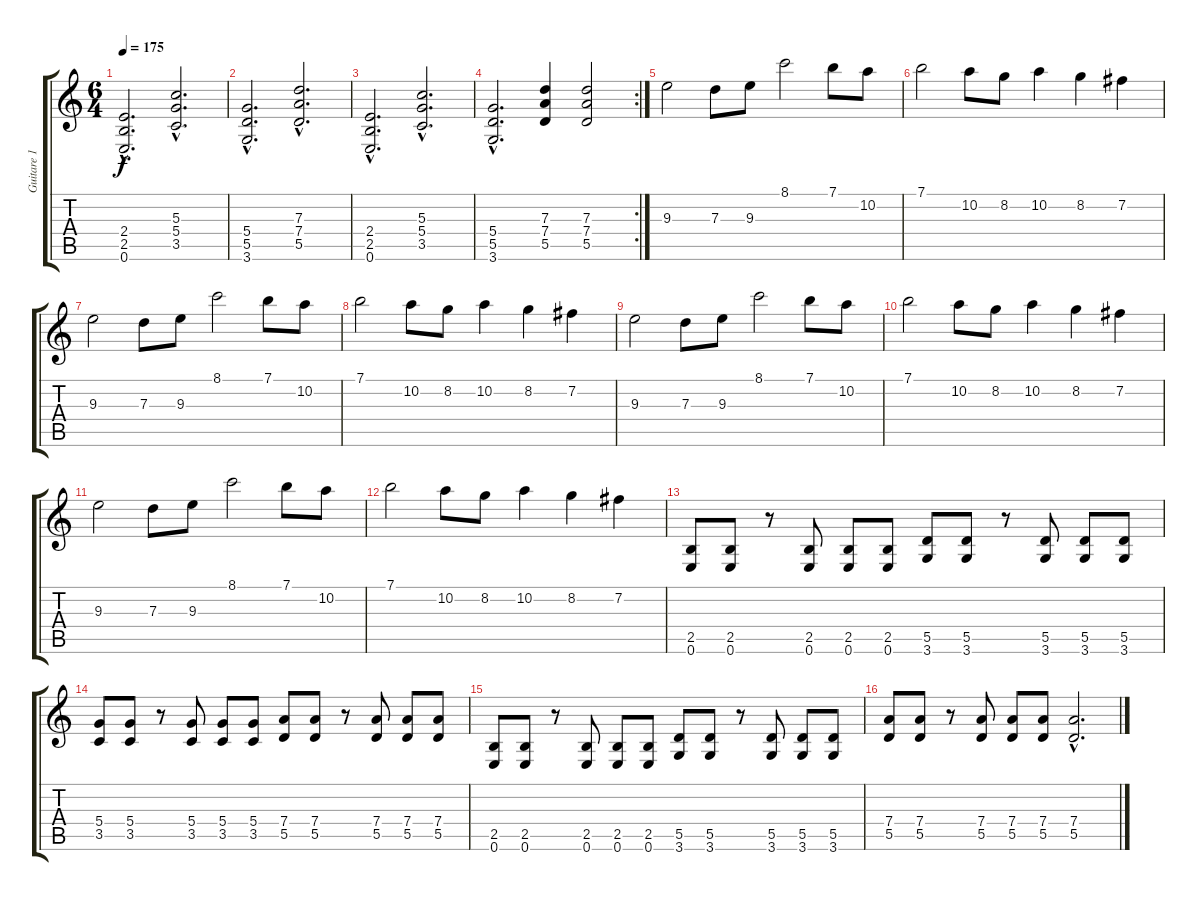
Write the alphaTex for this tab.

\track ("Guitare 1" "Guitare 1") {instrument distortionguitar}
\staff {score tabs}
\tuning (E4 B3 G3 D3 A2 E2) {hide}
\ts (6 4)
\tempo 175
\clef g2
\ks c
(2.4{hac} 2.5{hac} 0.6{hac}).2{d dy f} (5.3{hac} 5.4{hac} 3.5{hac}).2{d} |
(5.4{hac} 5.5{hac} 3.6{hac}).2{d} (7.3{hac} 7.4{hac} 5.5{hac}).2{d} |
(2.4{hac} 2.5{hac} 0.6{hac}).2{d} (5.3{hac} 5.4{hac} 3.5{hac}).2{d} |
\rc 2
(5.4{hac} 5.5{hac} 3.6{hac}).2{d} (7.3 7.4 5.5).4 (7.3 7.4 5.5).2 |
9.3.2{instrument acousticguitarnylon} 7.3.8 9.3.8 8.1.2 7.1.8 10.2.8 |
7.1.2 10.2.8 8.2.8 10.2.4 8.2.4 7.2.4 |
9.3.2 7.3.8 9.3.8 8.1.2 7.1.8 10.2.8 |
7.1.2 10.2.8 8.2.8 10.2.4 8.2.4 7.2.4 |
9.3.2 7.3.8 9.3.8 8.1.2 7.1.8 10.2.8 |
7.1.2 10.2.8 8.2.8 10.2.4 8.2.4 7.2.4 |
9.3.2 7.3.8 9.3.8 8.1.2 7.1.8 10.2.8 |
7.1.2 10.2.8 8.2.8 10.2.4 8.2.4 7.2.4 |
(2.5 0.6).8{instrument distortionguitar} (2.5 0.6).8 r.8 (2.5 0.6).8 (2.5 0.6).8 (2.5 0.6).8 (5.5 3.6).8 (5.5 3.6).8 r.8 (5.5 3.6).8 (5.5 3.6).8 (5.5 3.6).8 |
(5.4 3.5).8 (5.4 3.5).8 r.8 (5.4 3.5).8 (5.4 3.5).8 (5.4 3.5).8 (7.4 5.5).8 (7.4 5.5).8 r.8 (7.4 5.5).8 (7.4 5.5).8 (7.4 5.5).8 |
(2.5 0.6).8 (2.5 0.6).8 r.8 (2.5 0.6).8 (2.5 0.6).8 (2.5 0.6).8 (5.5 3.6).8 (5.5 3.6).8 r.8 (5.5 3.6).8 (5.5 3.6).8 (5.5 3.6).8 |
(7.4 5.5).8 (7.4 5.5).8 r.8 (7.4 5.5).8 (7.4 5.5).8 (7.4 5.5).8 (7.4{hac} 5.5{hac}).2{d}
